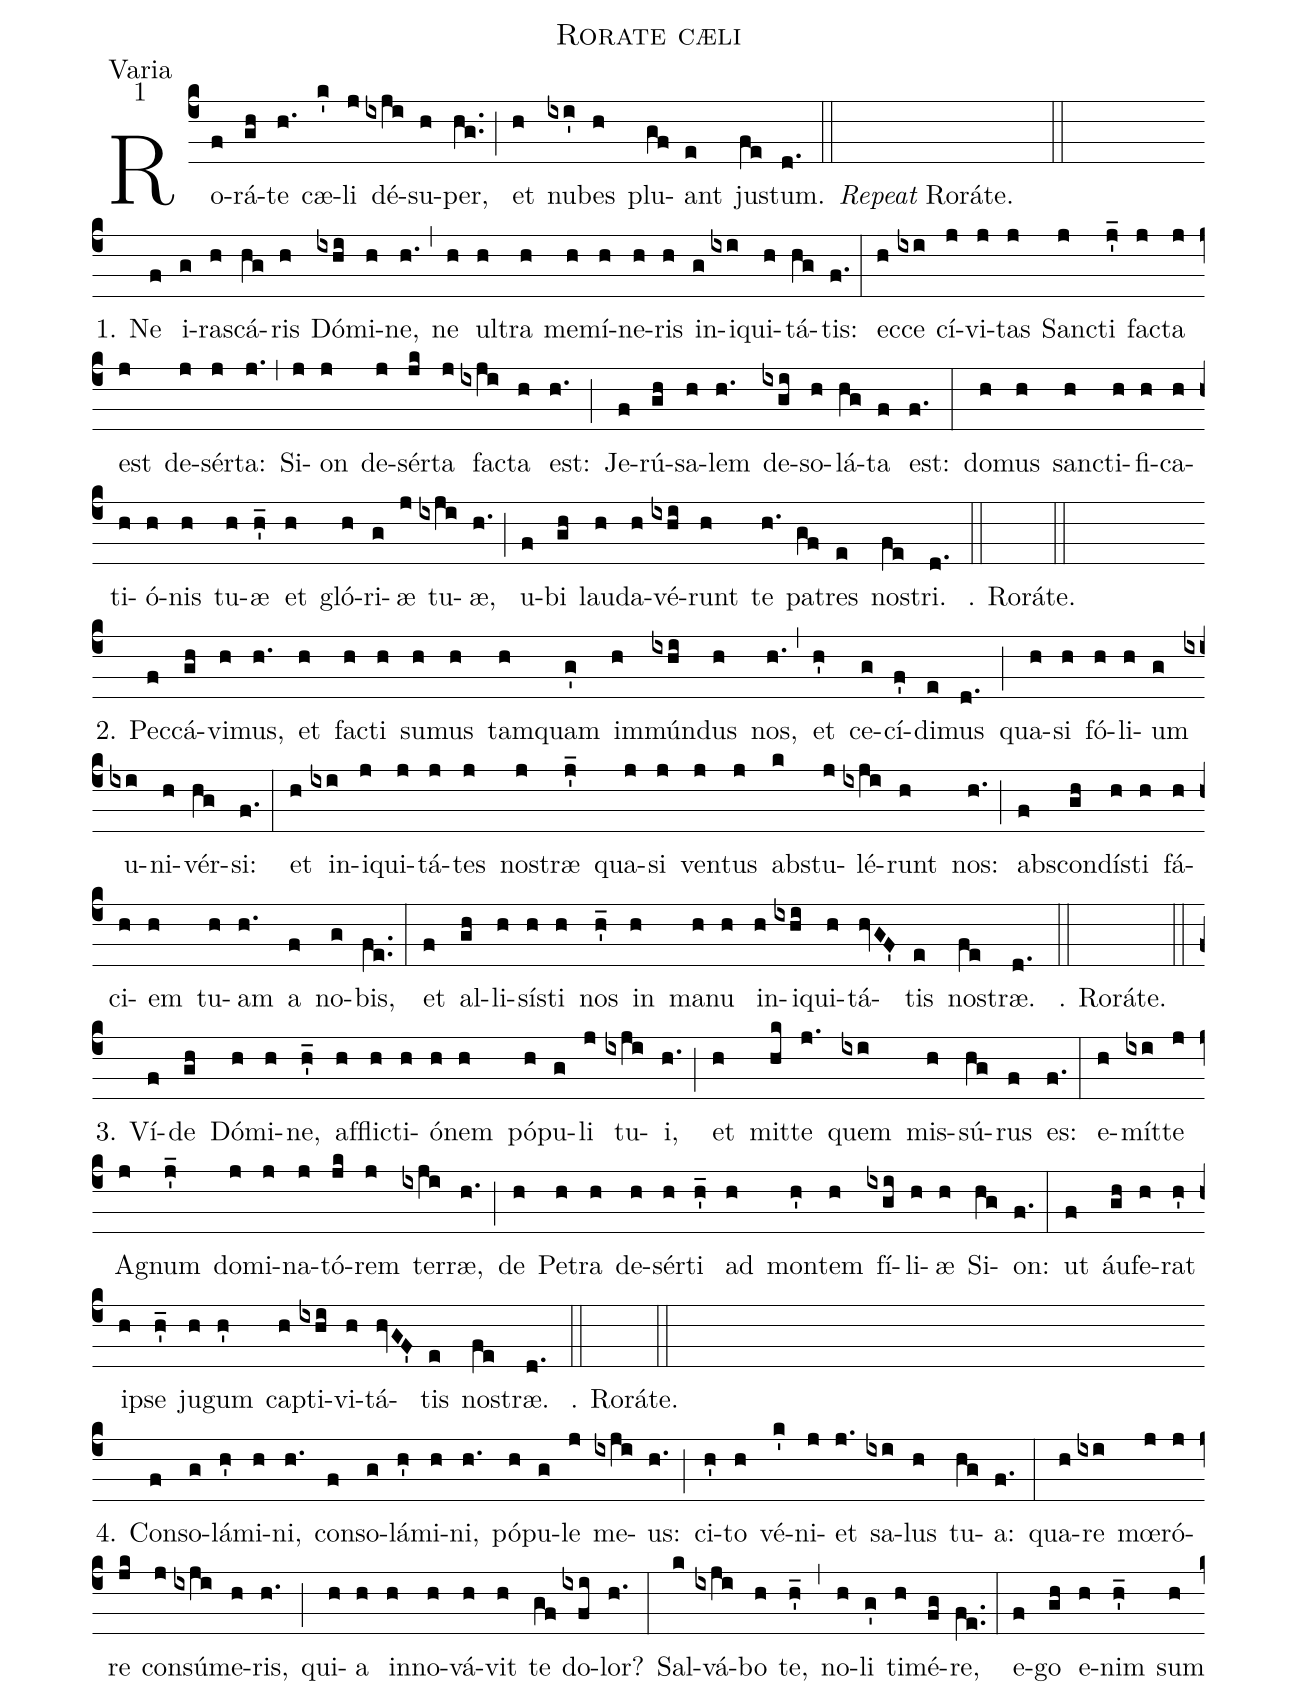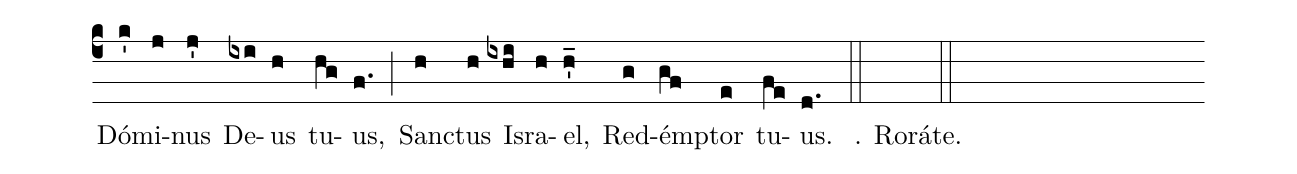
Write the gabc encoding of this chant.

name:Rorate cæli;
office-part:Varia;
mode:1;
%%
(c4) Ro(f)rá(gh)te(h.) cæ(k')li(j) dé(ixji)su(h)per,(hg..) (;) et(h) nu(ixi')bes(h) plu(gf)ant(e) ju(fe)stum.(d.) (::) <i>Repeat</i> Roráte.(////) (////) (::) (Z-)
1. Ne(f) i(g)ra(h)scá(hg)ris(h) Dó(ixhi)mi(h)ne,(h.) (,) ne(h) ul(h)tra(h) me(h)mí(h)ne(h)ris(h) in(g)i(ixi)qui(h)tá(hg)tis:(f.) (:) ec(h)ce(ixi) cí(j)vi(j)tas(j) San(j)cti(j'_) fa(j)cta(j) est(j) de(j)sér(j)ta:(j.) (,) Si(j)on(j) de(j)sér(jk)ta(j) fa(ixji)cta(h) est:(h.) (;) Je(f)rú(gh)sa(h)lem(h.) de(ixgi)so(h)lá(hg)ta(f) est:(f.) (:) do(h)mus(h) san(h)cti(h)fi(h)ca(h)ti(h)ó(h)nis(h) tu(h)æ(h'_) et(h) gló(h)ri(g)æ(j) tu(ixji)æ,(h.) (;) u(f)bi(gh) lau(h)da(h)vé(ixhi)runt(h) te(h.) pa(gf)tres(e) no(fe)stri.(d.) (::) ℟. Roráte.(////) (::) (Z-)

2. Pec(f)cá(gh)vi(h)mus,(h.) et(h) fa(h)cti(h) su(h)mus(h) tam(h)quam(g') im(h)mún(ixhi)dus(h) nos,(h.) (,) et(h') ce(g)cí(f')di(e)mus(d.) (;) qua(h)si(h) fó(h)li(h)um(g) u(ixi)ni(h)vér(hg)si:(f.) (:) et(h) in(ixi)i(j)qui(j)tá(j)tes(j) no(j)stræ(j'_) qua(j)si(j) ven(j)tus(j) ab(k)stu(j)lé(ixji)runt(h) nos:(h.) (;) abs(f)con(gh)dí(h)sti(h) fá(h)ci(h)em(h) tu(h)am(h.) a(f) no(g)bis,(fe..) (:) et(f) al(gh)li(h)sí(h)sti(h) nos(h'_) in(h) ma(h)nu(h) in(h)i(ixhi)qui(h)tá(hvGF')tis(e) no(fe)stræ.(d.) (::) ℟. Roráte.(////) (::)

3. Ví(f)de(gh) Dó(h)mi(h)ne,(h'_) af(h)fli(h)cti(h)ó(h)nem(h) pó(h)pu(g)li(j) tu(ixji)i,(h.) (;) et(h) mit(hk)<nlba>te(j.) quem</nlba>(ixi) mis(h)sú(hg)rus(f) es:(f.) (:) e(h)mít(ixi)te(j) A(j)gnum(j'_) do(j)mi(j)na(j)tó(jk)rem(j) ter(ixji)ræ,(h.) (;) de(h) Pe(h)tra(h) de(h)sér(h)ti(h'_) ad(h) mon(h')tem(h) fí(ixgi)li(h)æ(h) Si(hg)on:(f.) (:) ut(f) áu(gh)fe(h)rat(h') i(h)pse(h'_) ju(h)gum(h') ca(h)pti(ixhi)vi(h)tá(hvGF')tis(e) no(fe)stræ.(d.) (::) ℟. Roráte.(////) (::) (Z-)

4. Con(f)so(g)lá(h')mi(h)ni,(h.) con(f)so(g)lá(h')mi(h)ni,(h.) pó(h)pu(g)le(j) me(ixji)us:(h.) (;) ci(h')to(h) vé(k')ni(j)et(j.) sa(ixi)lus(h) tu(hg)a:(f.) (:) qua(h)re(ixi) mœ(j)ró(j)re(jk) con(j)sú(ixji)me(h)ris,(h.) (;) qui(h)a(h) in(h)no(h)vá(h)vit(h) te(gf) do(ixfi)lor?(h.) (:) Sal(k)vá(ixji)bo(h) te,(h'_) (,) no(h)li(g') ti(h)mé(fg)re,(fe..) (:) e(f)go(gh) e(h)nim(h'_) sum(h) Dó(k')mi(j)nus(j') De(ixi)us(h) tu(hg)us,(f.) (;) San(h)ctus(h) Is(ixhi)ra(h)el,(h'_) Red(g)ém(gf)ptor(e) tu(fe)us.(d.) (::)  ℟. Roráte.(////) (::)
